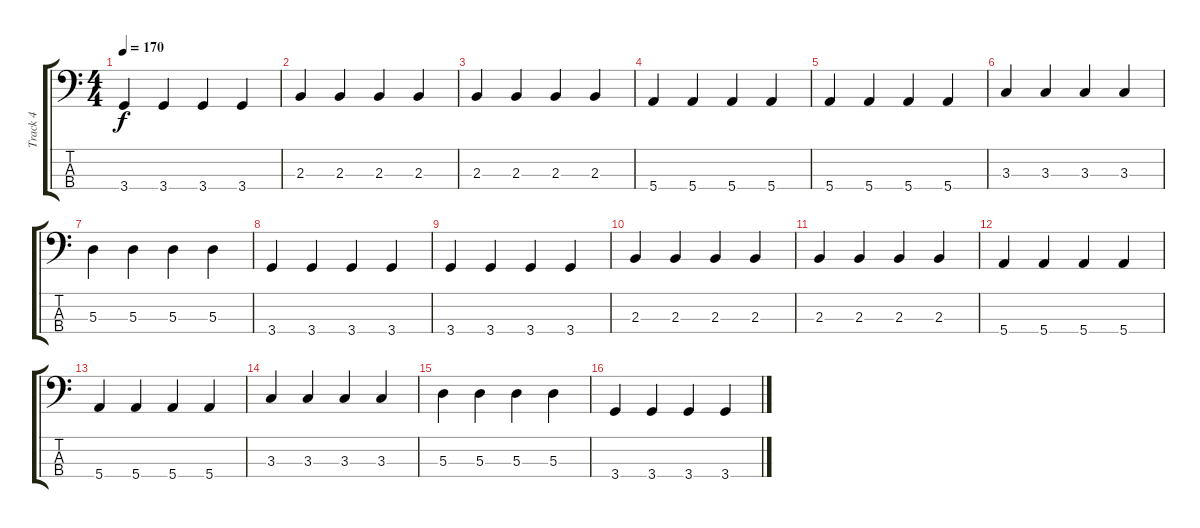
\track ("Track 4" "Track 4") {instrument electricbassfinger}
\staff {score tabs}
\tuning (G2 D2 A1 E1) {hide}
\ts (4 4)
\tempo 170
\clef f4
\ks c
3.4.4{dy f} 3.4.4 3.4.4 3.4.4 |
2.3.4 2.3.4 2.3.4 2.3.4 |
2.3.4 2.3.4 2.3.4 2.3.4 |
5.4.4 5.4.4 5.4.4 5.4.4 |
5.4.4 5.4.4 5.4.4 5.4.4 |
3.3.4 3.3.4 3.3.4 3.3.4 |
5.3.4 5.3.4 5.3.4 5.3.4 |
3.4.4 3.4.4 3.4.4 3.4.4 |
3.4.4 3.4.4 3.4.4 3.4.4 |
2.3.4 2.3.4 2.3.4 2.3.4 |
2.3.4 2.3.4 2.3.4 2.3.4 |
5.4.4 5.4.4 5.4.4 5.4.4 |
5.4.4 5.4.4 5.4.4 5.4.4 |
3.3.4 3.3.4 3.3.4 3.3.4 |
5.3.4 5.3.4 5.3.4 5.3.4 |
3.4.4 3.4.4 3.4.4 3.4.4
